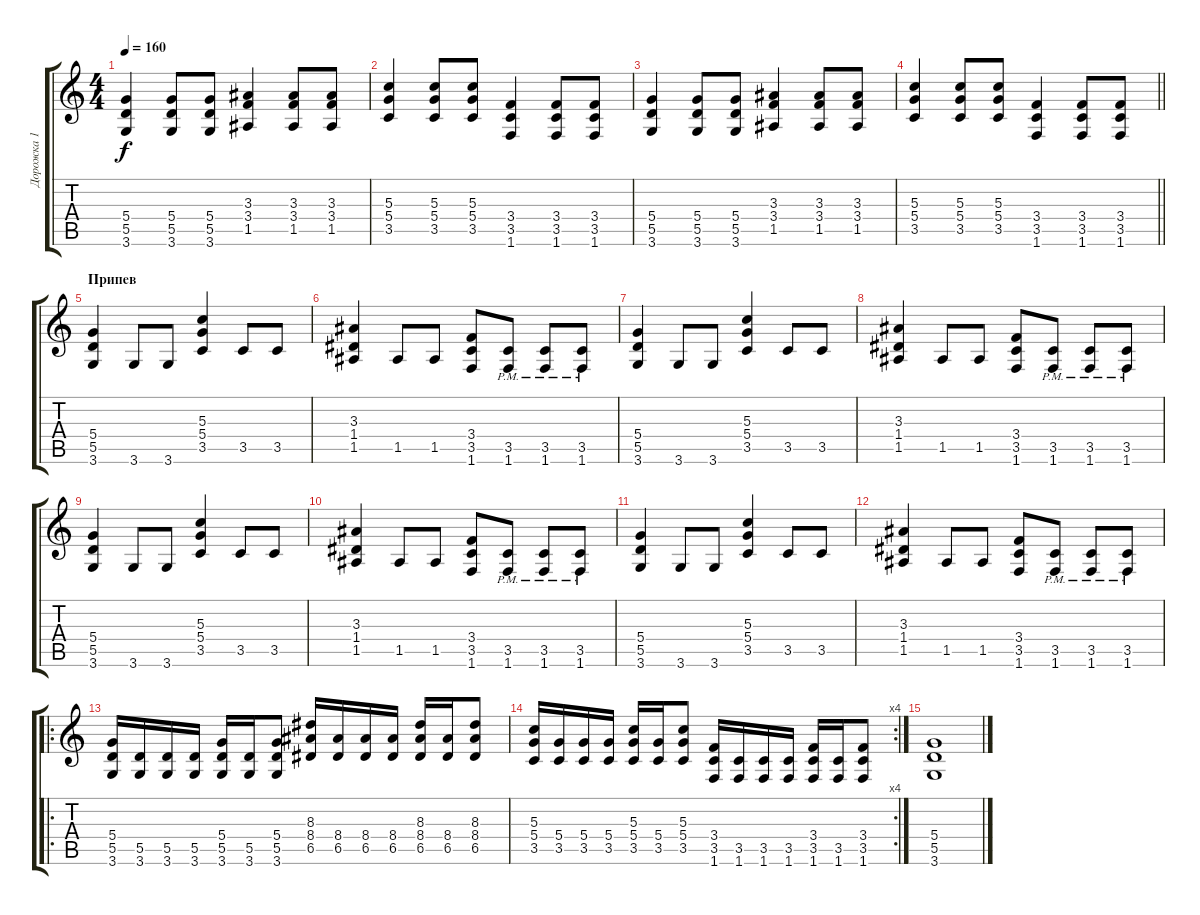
\track ("Дорожка 1" "Дорожка 1") {instrument distortionguitar}
\staff {score tabs}
\tuning (E4 B3 G3 D3 A2 E2) {hide}
\ts (4 4)
\tempo 160
\clef g2
\ks c
(5.4 5.5 3.6).4{dy f} (5.4 5.5 3.6).8 (5.4 5.5 3.6).8 (3.3 3.4 1.5).4 (3.3 3.4 1.5).8 (3.3 3.4 1.5).8 |
(5.3 5.4 3.5).4 (5.3 5.4 3.5).8 (5.3 5.4 3.5).8 (3.4 3.5 1.6).4 (3.4 3.5 1.6).8 (3.4 3.5 1.6).8 |
(5.4 5.5 3.6).4 (5.4 5.5 3.6).8 (5.4 5.5 3.6).8 (3.3 3.4 1.5).4 (3.3 3.4 1.5).8 (3.3 3.4 1.5).8 |
\barLineRight lightlight
(5.3 5.4 3.5).4 (5.3 5.4 3.5).8 (5.3 5.4 3.5).8 (3.4 3.5 1.6).4 (3.4 3.5 1.6).8 (3.4 3.5 1.6).8 |
\section ("" "Припев")
(5.4 5.5 3.6).4 3.6.8 3.6.8 (5.3 5.4 3.5).4 3.5.8 3.5.8 |
(3.3 1.4 1.5).4 1.5.8 1.5.8 (3.4 3.5 1.6).8 (3.5{pm} 1.6{pm}).8 (3.5{pm} 1.6{pm}).8 (3.5{pm} 1.6{pm}).8 |
(5.4 5.5 3.6).4 3.6.8 3.6.8 (5.3 5.4 3.5).4 3.5.8 3.5.8 |
(3.3 1.4 1.5).4 1.5.8 1.5.8 (3.4 3.5 1.6).8 (3.5{pm} 1.6{pm}).8 (3.5{pm} 1.6{pm}).8 (3.5{pm} 1.6{pm}).8 |
(5.4 5.5 3.6).4 3.6.8 3.6.8 (5.3 5.4 3.5).4 3.5.8 3.5.8 |
(3.3 1.4 1.5).4 1.5.8 1.5.8 (3.4 3.5 1.6).8 (3.5{pm} 1.6{pm}).8 (3.5{pm} 1.6{pm}).8 (3.5{pm} 1.6{pm}).8 |
(5.4 5.5 3.6).4 3.6.8 3.6.8 (5.3 5.4 3.5).4 3.5.8 3.5.8 |
(3.3 1.4 1.5).4 1.5.8 1.5.8 (3.4 3.5 1.6).8 (3.5{pm} 1.6{pm}).8 (3.5{pm} 1.6{pm}).8 (3.5{pm} 1.6{pm}).8 |
\ro
(5.4 5.5 3.6).16 (5.5 3.6).16 (5.5 3.6).16 (5.5 3.6).16 (5.4 5.5 3.6).16 (5.5 3.6).16 (5.4 5.5 3.6).8 (8.3 8.4 6.5).16 (8.4 6.5).16 (8.4 6.5).16 (8.4 6.5).16 (8.3 8.4 6.5).16 (8.4 6.5).16 (8.3 8.4 6.5).8 |
\rc 4
(5.3 5.4 3.5).16 (5.4 3.5).16 (5.4 3.5).16 (5.4 3.5).16 (5.3 5.4 3.5).16 (5.4 3.5).16 (5.3 5.4 3.5).8 (3.4 3.5 1.6).16 (3.5 1.6).16 (3.5 1.6).16 (3.5 1.6).16 (3.4 3.5 1.6).16 (3.5 1.6).16 (3.4 3.5 1.6).8 |
(5.4 5.5 3.6).1
